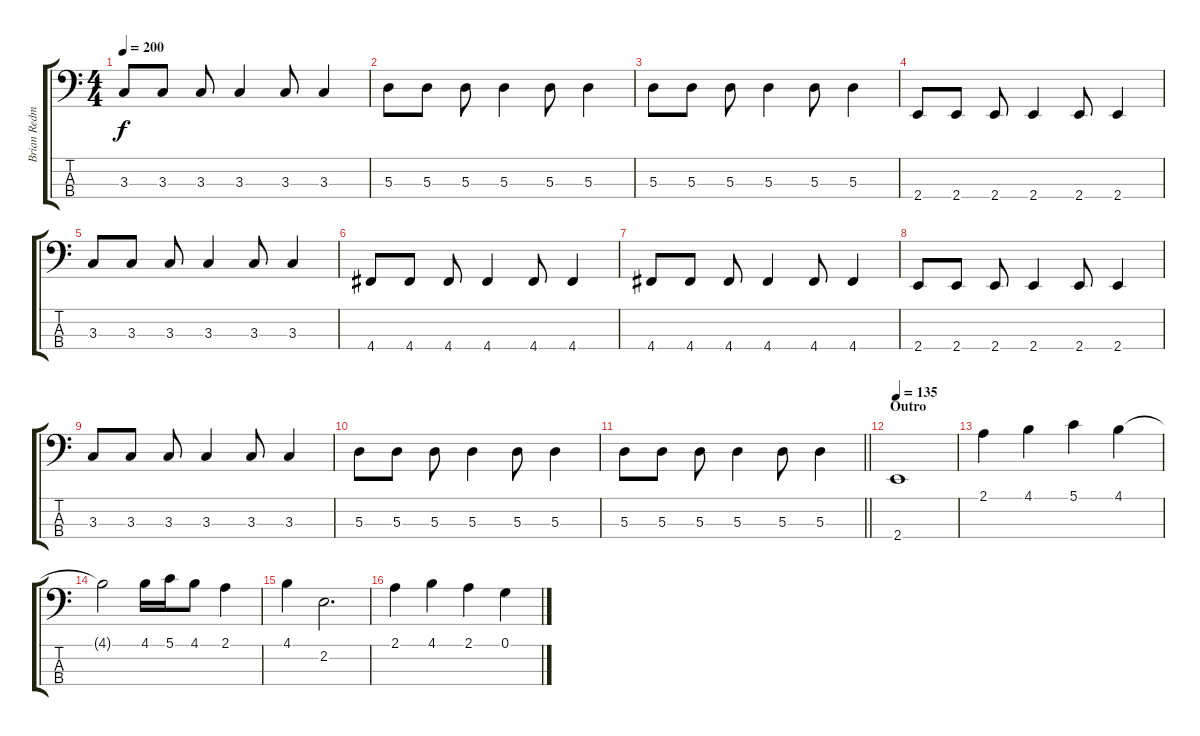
\track ("Brian Redman" "Brian Redm") {instrument electricbassfinger}
\staff {score tabs}
\tuning (G2 D2 A1 D1) {hide}
\ts (4 4)
\tempo 200
\clef f4
\ks c
3.3.8{dy f} 3.3.8 3.3.8 3.3.4 3.3.8 3.3.4 |
5.3.8 5.3.8 5.3.8 5.3.4 5.3.8 5.3.4 |
5.3.8 5.3.8 5.3.8 5.3.4 5.3.8 5.3.4 |
2.4.8 2.4.8 2.4.8 2.4.4 2.4.8 2.4.4 |
3.3.8 3.3.8 3.3.8 3.3.4 3.3.8 3.3.4 |
4.4.8 4.4.8 4.4.8 4.4.4 4.4.8 4.4.4 |
4.4.8 4.4.8 4.4.8 4.4.4 4.4.8 4.4.4 |
2.4.8 2.4.8 2.4.8 2.4.4 2.4.8 2.4.4 |
3.3.8 3.3.8 3.3.8 3.3.4 3.3.8 3.3.4 |
5.3.8 5.3.8 5.3.8 5.3.4 5.3.8 5.3.4 |
\barLineRight lightlight
5.3.8 5.3.8 5.3.8 5.3.4 5.3.8 5.3.4 |
\section ("" "Outro")
\tempo 135
2.4.1 |
2.1.4 4.1.4 5.1.4 4.1.4 |
4.1{t}.2 4.1.16 5.1.16 4.1.8 2.1.4 |
4.1.4 2.2.2{d} |
2.1.4 4.1.4 2.1.4 0.1.4
